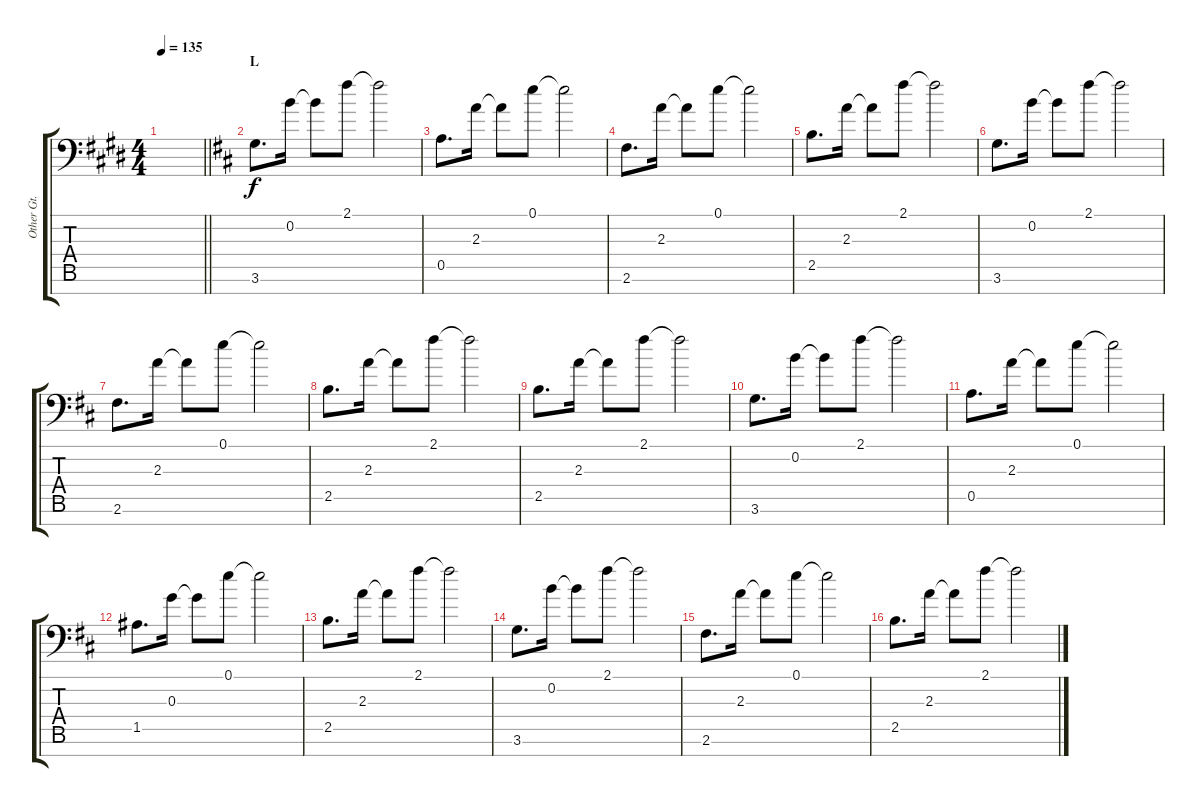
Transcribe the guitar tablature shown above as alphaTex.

\track ("Other Gt." "Other Gt.") {instrument electricguitarclean}
\staff {score tabs}
\tuning (E4 B3 G3 D3 A2 E2 A1) {hide}
\ts (4 4)
\tempo 135
\clef f4
\barLineRight lightlight
\ks e
|
\section ("" "L")
\ks d
3.6.8{d} 0.2.16 0.2{t}.8 2.1.8 2.1{t}.2 |
0.5.8{d} 2.3.16 2.3{t}.8 0.1.8 0.1{t}.2 |
2.6.8{d} 2.3.16 2.3{t}.8 0.1.8 0.1{t}.2 |
2.5.8{d} 2.3.16 2.3{t}.8 2.1.8 2.1{t}.2 |
3.6.8{d} 0.2.16 0.2{t}.8 2.1.8 2.1{t}.2 |
2.6.8{d} 2.3.16 2.3{t}.8 0.1.8 0.1{t}.2 |
2.5.8{d} 2.3.16 2.3{t}.8 2.1.8 2.1{t}.2 |
2.5.8{d} 2.3.16 2.3{t}.8 2.1.8 2.1{t}.2 |
3.6.8{d} 0.2.16 0.2{t}.8 2.1.8 2.1{t}.2 |
0.5.8{d} 2.3.16 2.3{t}.8 0.1.8 0.1{t}.2 |
1.5.8{d} 0.3.16 0.3{t}.8 0.1.8 0.1{t}.2 |
2.5.8{d} 2.3.16 2.3{t}.8 2.1.8 2.1{t}.2 |
3.6.8{d} 0.2.16 0.2{t}.8 2.1.8 2.1{t}.2 |
2.6.8{d} 2.3.16 2.3{t}.8 0.1.8 0.1{t}.2 |
2.5.8{d} 2.3.16 2.3{t}.8 2.1.8 2.1{t}.2
